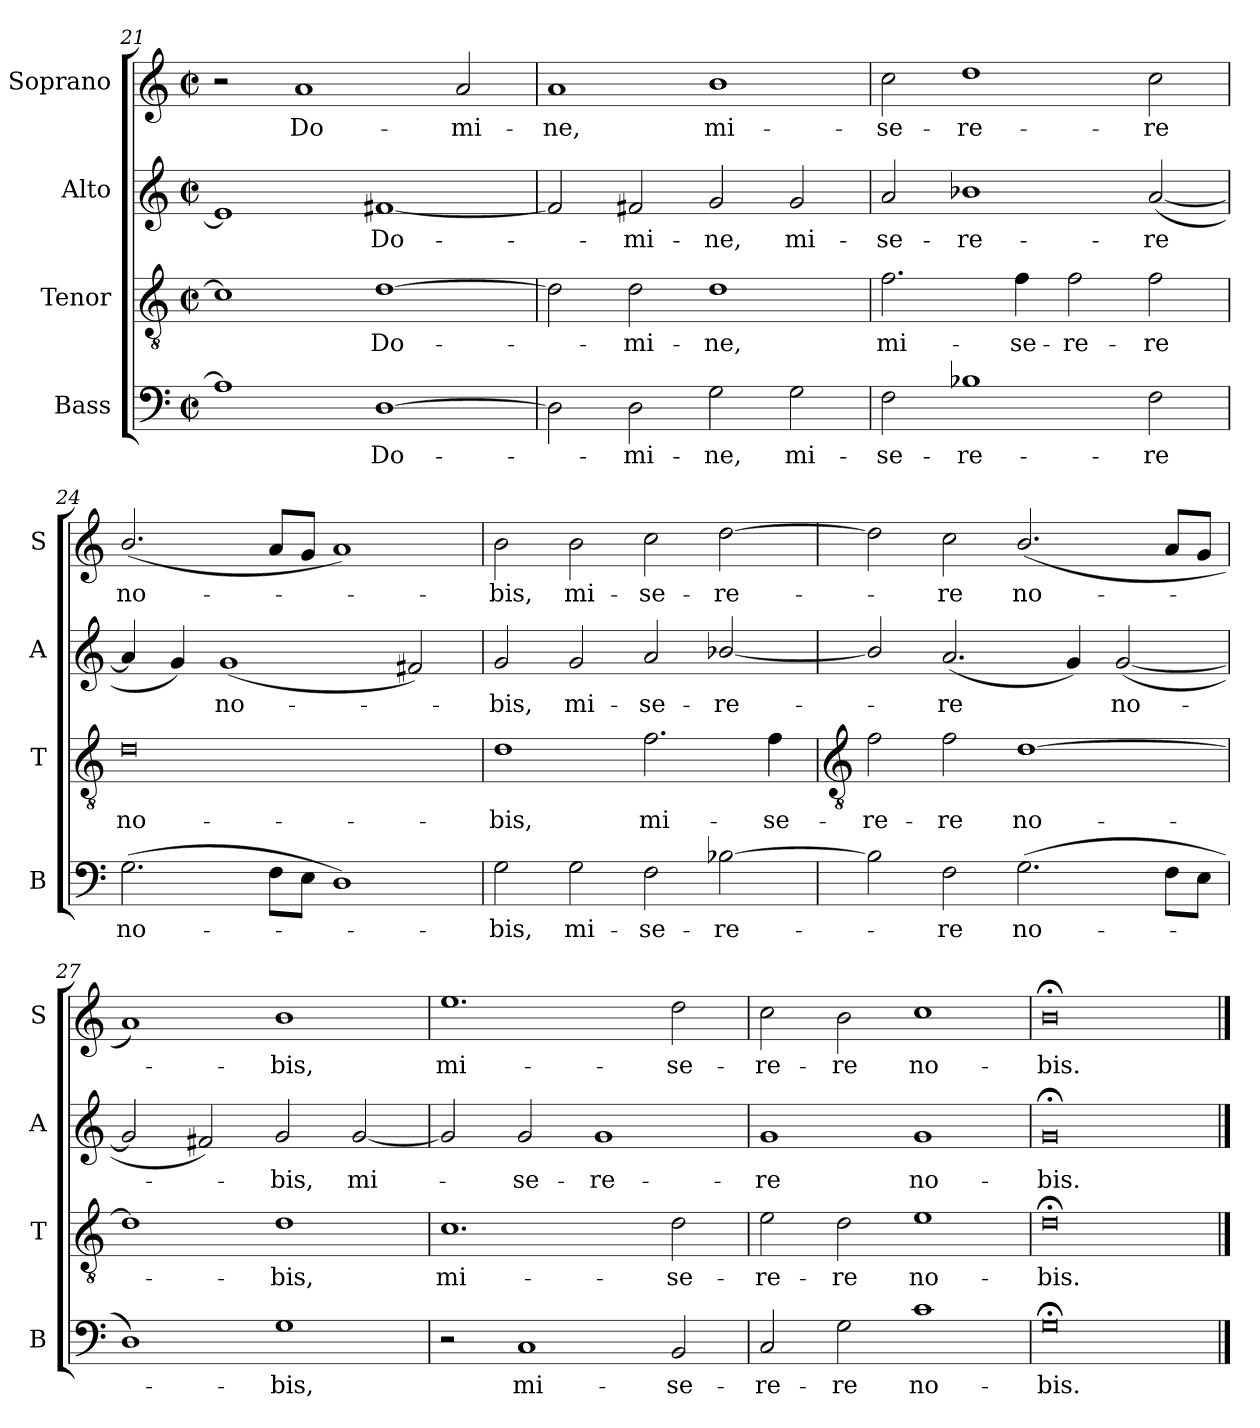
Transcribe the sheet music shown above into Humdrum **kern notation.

**kern	**text	**kern	**text	**kern	**text	**kern	**text
*part4	*part4	*part3	*part3	*part2	*part2	*part1	*part1
*staff4	*staff4	*staff3	*staff3	*staff2	*staff2	*staff1	*staff1
*I"Bass	*	*I"Tenor	*	*I"Alto	*	*I"Soprano	*
*I'B	*	*I'T	*	*I'A	*	*I'S	*
!!LO:LB:g=z
*clefF4	*	*clefGv2	*	*clefG2	*	*clefG2	*
*k[]	*	*k[]	*	*k[]	*	*k[]	*
*C:	*	*C:	*	*C:	*	*C:	*
*M4/2	*	*M4/2	*	*M4/2	*	*M4/2	*
*met(c|)	*	*met(c|)	*	*met(c|)	*	*met(c|)	*
=21	=21	=21	=21	=21	=21	=21	=21
1A]	.	1c#]	.	1e]	.	2r	.
!	!	!	!	!	!	!	!LO:LY:b
.	.	.	.	.	.	1a	Do-
!	!LO:LY:b	!	!LO:LY:b	!	!LO:LY:b	!	!
[1D	Do-	[1d	Do-	[1f#X	Do-	.	.
!	!	!	!	!	!	!	!LO:LY:b
.	.	.	.	.	.	2a	-mi-
=22	=22	=22	=22	=22	=22	=22	=22
!	!	!	!	!	!	!	!LO:LY:b
2D]	.	2d]	.	2f#]	.	1a	-ne,
!	!LO:LY:b	!	!LO:LY:b	!	!LO:LY:b	!	!
2D	mi-	2d	mi-	2f#	mi-	.	.
!	!LO:LY:b	!	!LO:LY:b	!	!LO:LY:b	!	!LO:LY:b
2G	-ne,	1d	-ne,	2g	-ne,	1b	mi-
!	!LO:LY:b	!	!	!	!LO:LY:b	!	!
2G	mi-	.	.	2g	mi-	.	.
=23	=23	=23	=23	=23	=23	=23	=23
!	!LO:LY:b	!	!LO:LY:b	!	!LO:LY:b	!	!LO:LY:b
2F	-se-	2.f	mi-	2a	-se-	2cc	-se-
!	!LO:LY:b	!	!	!	!LO:LY:b	!	!LO:LY:b
1B-X	-re-	.	.	1b-X	-re-	1dd	-re-
!	!	!	!LO:LY:b	!	!	!	!
.	.	4f	-se-	.	.	.	.
!	!	!	!LO:LY:b	!	!	!	!
.	.	2f	-re-	.	.	.	.
!	!LO:LY:b	!	!LO:LY:b	!	!LO:LY:b	!	!LO:LY:b
2F	-re	2f	-re	(<[2a	-re	2cc	-re
=24	=24	=24	=24	=24	=24	=24	=24
!	!LO:LY:b	!	!LO:LY:b	!	!	!	!LO:LY:b
(>2.G	no-	0d	no-	4a]	.	(<2.b/	no-
.	.	.	.	4g)	.	.	.
!	!	!	!	!	!LO:LY:b	!	!
.	.	.	.	(<1g	no-	.	.
8FL	.	.	.	.	.	8aL	.
8EJ	.	.	.	.	.	8gJ	.
1D)	.	.	.	.	.	1a)	.
.	.	.	.	2f#X)	.	.	.
=25	=25	=25	=25	=25	=25	=25	=25
!	!LO:LY:b	!	!LO:LY:b	!	!LO:LY:b	!	!LO:LY:b
2G	bis,	1d	-bis,	2g	bis,	2b	bis,
!	!LO:LY:b	!	!	!	!LO:LY:b	!	!LO:LY:b
2G	mi-	.	.	2g	mi-	2b	mi-
!	!LO:LY:b	!	!LO:LY:b	!	!LO:LY:b	!	!LO:LY:b
2F	-se-	2.f	mi-	2a	-se-	2cc	-se-
!	!LO:LY:b	!	!	!	!LO:LY:b	!	!LO:LY:b
[2B-X	-re-	.	.	[2b-X/	-re-	[2dd	-re-
!	!	!	!LO:LY:b	!	!	!	!
.	.	4f	-se-	.	.	.	.
!!LO:LB:g=z
=26	=26	=26	=26	=26	=26	=26	=26
*	*	*clefGv2	*	*	*	*	*
!	!	!	!LO:LY:b	!	!	!	!
2B-]	.	2f	-re-	2b-/]	.	2dd]	.
!	!LO:LY:b	!	!LO:LY:b	!	!LO:LY:b	!	!LO:LY:b
2F	re	2f	-re	(<2.a	re	2cc	re
!	!LO:LY:b	!	!LO:LY:b	!	!	!	!LO:LY:b
(>2.G	no-	[1d	no-	.	.	(<2.b/	no-
.	.	.	.	4g)	.	.	.
!	!	!	!	!	!LO:LY:b	!	!
.	.	.	.	(<[2g	no-	.	.
8FL	.	.	.	.	.	8aL	.
8EJ	.	.	.	.	.	8gJ	.
=27	=27	=27	=27	=27	=27	=27	=27
1D)	.	1d]	.	2g]	.	1a)	.
.	.	.	.	2f#X)	.	.	.
!	!LO:LY:b	!	!LO:LY:b	!	!LO:LY:b	!	!LO:LY:b
1G	bis,	1d	bis,	2g	bis,	1b	bis,
!	!	!	!	!	!LO:LY:b	!	!
.	.	.	.	[2g	mi-	.	.
=28	=28	=28	=28	=28	=28	=28	=28
!	!	!	!LO:LY:b	!	!	!	!LO:LY:b
2r	.	1.c	mi-	2g]	.	1.ee	mi-
!	!LO:LY:b	!	!	!	!LO:LY:b	!	!
1C	mi-	.	.	2g	se-	.	.
!	!	!	!	!	!LO:LY:b	!	!
.	.	.	.	1g	-re-	.	.
!	!LO:LY:b	!	!LO:LY:b	!	!	!	!LO:LY:b
2BB	-se-	2d	-se-	.	.	2dd	-se-
=29	=29	=29	=29	=29	=29	=29	=29
!	!LO:LY:b	!	!LO:LY:b	!	!LO:LY:b	!	!LO:LY:b
2C	-re-	2e	-re-	1g	-re	2cc	-re-
!	!LO:LY:b	!	!LO:LY:b	!	!	!	!LO:LY:b
2G	-re	2d	-re	.	.	2b	-re
!	!LO:LY:b	!	!LO:LY:b	!	!LO:LY:b	!	!LO:LY:b
1c	no-	1e	no-	1g	no-	1cc	no-
=30	=30	=30	=30	=30	=30	=30	=30
!	!LO:LY:b	!	!LO:LY:b	!	!LO:LY:b	!	!LO:LY:b
0G;<	-bis.	0d;<	-bis.	0g;<	-bis.	0b;<	-bis.
==	==	==	==	==	==	==	==
*-	*-	*-	*-	*-	*-	*-	*-
